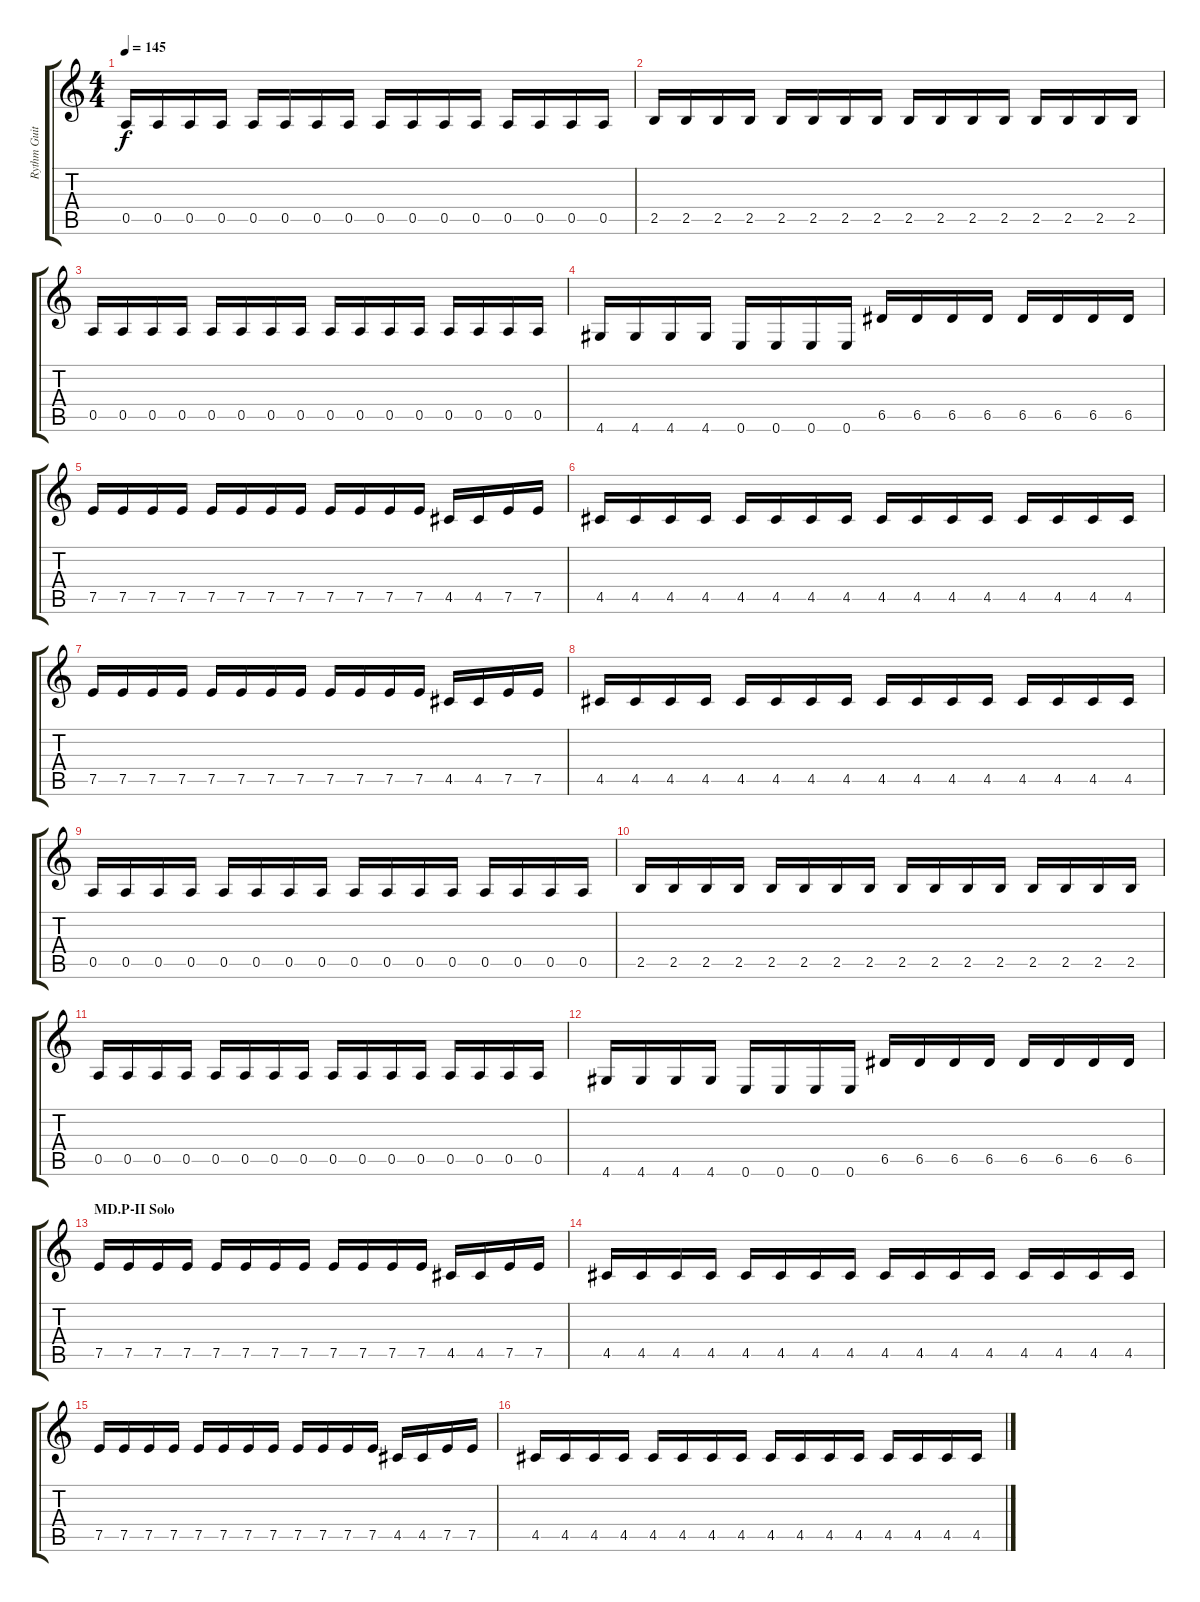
\track ("Rythm Guitars" "Rythm Guit") {instrument distortionguitar}
\staff {score tabs}
\tuning (E4 B3 G3 D3 A2 E2) {hide}
\ts (4 4)
\tempo 145
\clef g2
\ks c
0.5.16{dy f} 0.5.16 0.5.16 0.5.16 0.5.16 0.5.16 0.5.16 0.5.16 0.5.16 0.5.16 0.5.16 0.5.16 0.5.16 0.5.16 0.5.16 0.5.16 |
2.5.16 2.5.16 2.5.16 2.5.16 2.5.16 2.5.16 2.5.16 2.5.16 2.5.16 2.5.16 2.5.16 2.5.16 2.5.16 2.5.16 2.5.16 2.5.16 |
0.5.16 0.5.16 0.5.16 0.5.16 0.5.16 0.5.16 0.5.16 0.5.16 0.5.16 0.5.16 0.5.16 0.5.16 0.5.16 0.5.16 0.5.16 0.5.16 |
4.6.16 4.6.16 4.6.16 4.6.16 0.6.16 0.6.16 0.6.16 0.6.16 6.5.16 6.5.16 6.5.16 6.5.16 6.5.16 6.5.16 6.5.16 6.5.16 |
7.5.16 7.5.16 7.5.16 7.5.16 7.5.16 7.5.16 7.5.16 7.5.16 7.5.16 7.5.16 7.5.16 7.5.16 4.5.16 4.5.16 7.5.16 7.5.16 |
4.5.16 4.5.16 4.5.16 4.5.16 4.5.16 4.5.16 4.5.16 4.5.16 4.5.16 4.5.16 4.5.16 4.5.16 4.5.16 4.5.16 4.5.16 4.5.16 |
7.5.16 7.5.16 7.5.16 7.5.16 7.5.16 7.5.16 7.5.16 7.5.16 7.5.16 7.5.16 7.5.16 7.5.16 4.5.16 4.5.16 7.5.16 7.5.16 |
4.5.16 4.5.16 4.5.16 4.5.16 4.5.16 4.5.16 4.5.16 4.5.16 4.5.16 4.5.16 4.5.16 4.5.16 4.5.16 4.5.16 4.5.16 4.5.16 |
0.5.16 0.5.16 0.5.16 0.5.16 0.5.16 0.5.16 0.5.16 0.5.16 0.5.16 0.5.16 0.5.16 0.5.16 0.5.16 0.5.16 0.5.16 0.5.16 |
2.5.16 2.5.16 2.5.16 2.5.16 2.5.16 2.5.16 2.5.16 2.5.16 2.5.16 2.5.16 2.5.16 2.5.16 2.5.16 2.5.16 2.5.16 2.5.16 |
0.5.16 0.5.16 0.5.16 0.5.16 0.5.16 0.5.16 0.5.16 0.5.16 0.5.16 0.5.16 0.5.16 0.5.16 0.5.16 0.5.16 0.5.16 0.5.16 |
4.6.16 4.6.16 4.6.16 4.6.16 0.6.16 0.6.16 0.6.16 0.6.16 6.5.16 6.5.16 6.5.16 6.5.16 6.5.16 6.5.16 6.5.16 6.5.16 |
\section ("" "MD.P-II Solo")
7.5.16 7.5.16 7.5.16 7.5.16 7.5.16 7.5.16 7.5.16 7.5.16 7.5.16 7.5.16 7.5.16 7.5.16 4.5.16 4.5.16 7.5.16 7.5.16 |
4.5.16 4.5.16 4.5.16 4.5.16 4.5.16 4.5.16 4.5.16 4.5.16 4.5.16 4.5.16 4.5.16 4.5.16 4.5.16 4.5.16 4.5.16 4.5.16 |
7.5.16 7.5.16 7.5.16 7.5.16 7.5.16 7.5.16 7.5.16 7.5.16 7.5.16 7.5.16 7.5.16 7.5.16 4.5.16 4.5.16 7.5.16 7.5.16 |
4.5.16 4.5.16 4.5.16 4.5.16 4.5.16 4.5.16 4.5.16 4.5.16 4.5.16 4.5.16 4.5.16 4.5.16 4.5.16 4.5.16 4.5.16 4.5.16
